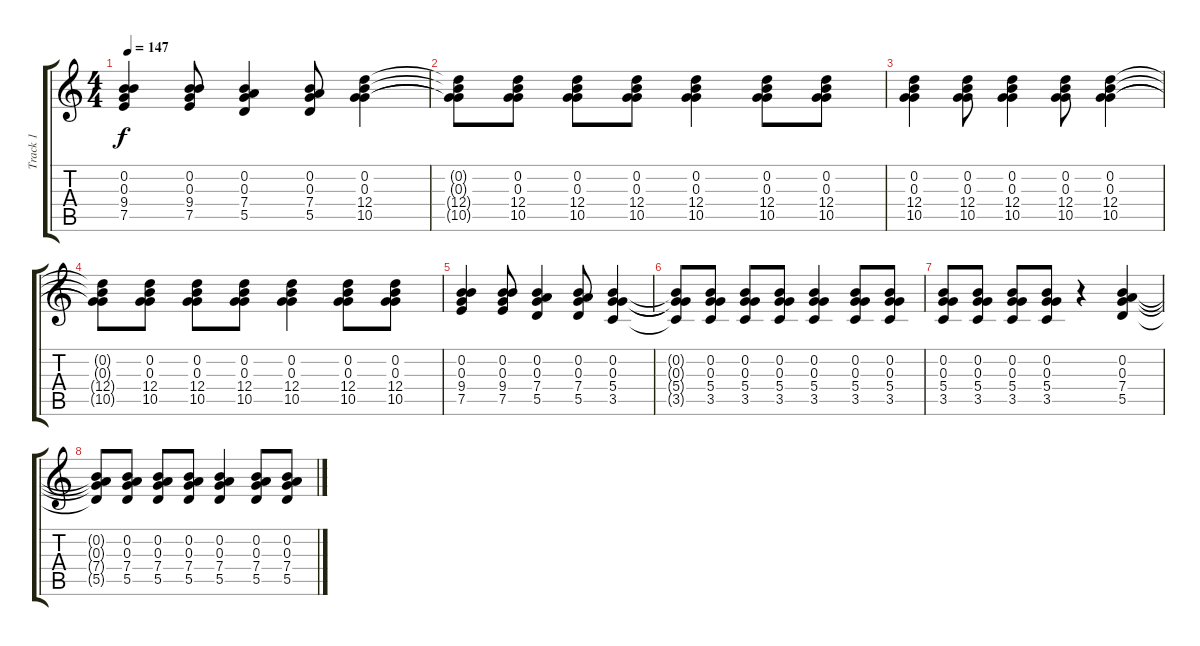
\track ("Track 1" "Track 1") {instrument acousticguitarnylon}
\staff {score tabs}
\tuning (E4 B3 G3 D3 A2 E2) {hide}
\ts (4 4)
\tempo 147
\clef g2
\ks c
(0.2 0.3 9.4 7.5).4{dy f} (0.2 0.3 9.4 7.5).8 (0.2 0.3 7.4 5.5).4 (0.2 0.3 7.4 5.5).8 (0.2 0.3 12.4 10.5).4 |
(0.2{t} 0.3{t} 12.4{t} 10.5{t}).8 (0.2 0.3 12.4 10.5).8 (0.2 0.3 12.4 10.5).8 (0.2 0.3 12.4 10.5).8 (0.2 0.3 12.4 10.5).4 (0.2 0.3 12.4 10.5).8 (0.2 0.3 12.4 10.5).8 |
(0.2 0.3 12.4 10.5).4 (0.2 0.3 12.4 10.5).8 (0.2 0.3 12.4 10.5).4 (0.2 0.3 12.4 10.5).8 (0.2 0.3 12.4 10.5).4 |
(0.2{t} 0.3{t} 12.4{t} 10.5{t}).8 (0.2 0.3 12.4 10.5).8 (0.2 0.3 12.4 10.5).8 (0.2 0.3 12.4 10.5).8 (0.2 0.3 12.4 10.5).4 (0.2 0.3 12.4 10.5).8 (0.2 0.3 12.4 10.5).8 |
(0.2 0.3 9.4 7.5).4 (0.2 0.3 9.4 7.5).8 (0.2 0.3 7.4 5.5).4 (0.2 0.3 7.4 5.5).8 (0.2 0.3 5.4 3.5).4 |
(0.2{t} 0.3{t} 5.4{t} 3.5{t}).8 (0.2 0.3 5.4 3.5).8 (0.2 0.3 5.4 3.5).8 (0.2 0.3 5.4 3.5).8 (0.2 0.3 5.4 3.5).4 (0.2 0.3 5.4 3.5).8 (0.2 0.3 5.4 3.5).8 |
(0.2 0.3 5.4 3.5).8 (0.2 0.3 5.4 3.5).8 (0.2 0.3 5.4 3.5).8 (0.2 0.3 5.4 3.5).8 r.4 (0.2 0.3 7.4 5.5).4 |
(0.2{t} 0.3{t} 7.4{t} 5.5{t}).8 (0.2 0.3 7.4 5.5).8 (0.2 0.3 7.4 5.5).8 (0.2 0.3 7.4 5.5).8 (0.2 0.3 7.4 5.5).4 (0.2 0.3 7.4 5.5).8 (0.2 0.3 7.4 5.5).8
